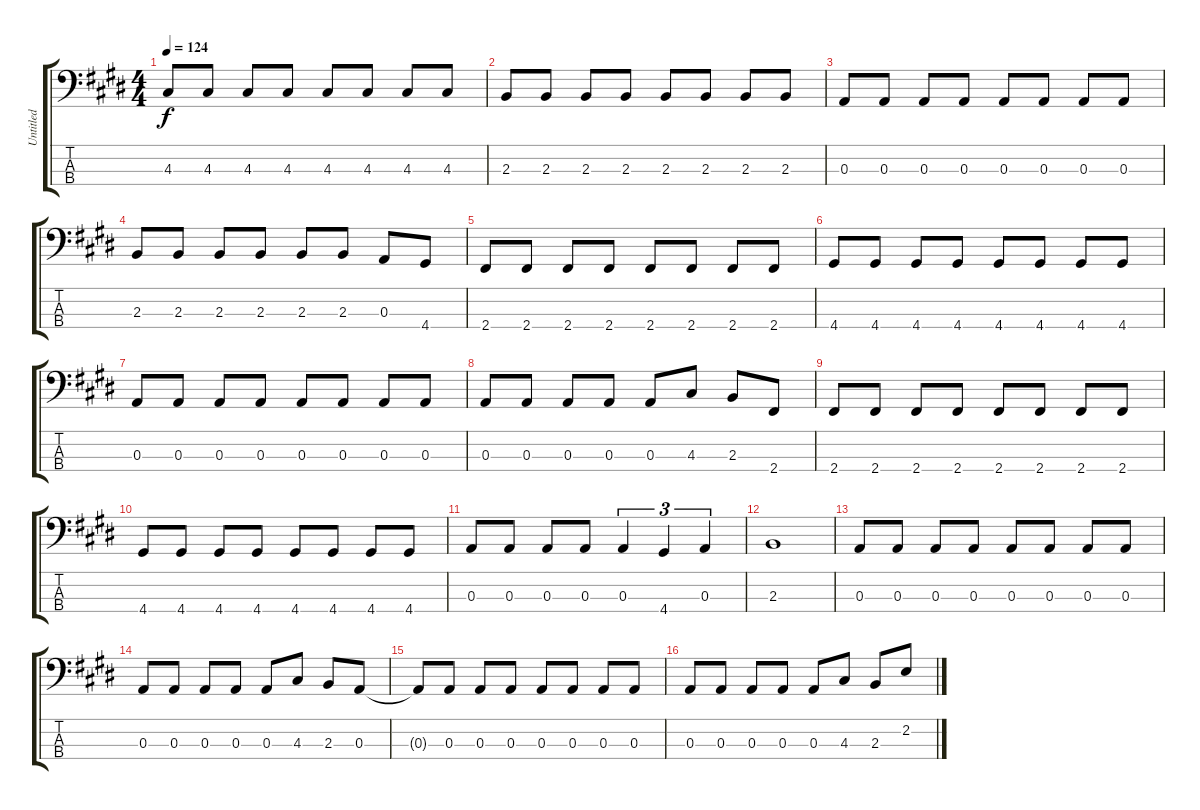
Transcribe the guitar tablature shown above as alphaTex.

\track ("Untitled" "Untitled") {instrument electricbassfinger}
\staff {score tabs}
\tuning (G2 D2 A1 E1) {hide}
\ts (4 4)
\tempo 124
\clef f4
\ks e
4.3.8{dy f} 4.3.8 4.3.8 4.3.8 4.3.8 4.3.8 4.3.8 4.3.8 |
\ks c#minor
2.3.8 2.3.8 2.3.8 2.3.8 2.3.8 2.3.8 2.3.8 2.3.8 |
0.3.8 0.3.8 0.3.8 0.3.8 0.3.8 0.3.8 0.3.8 0.3.8 |
2.3.8 2.3.8 2.3.8 2.3.8 2.3.8 2.3.8 0.3.8 4.4.8 |
\ks e
2.4.8 2.4.8 2.4.8 2.4.8 2.4.8 2.4.8 2.4.8 2.4.8 |
\ks c#minor
4.4.8 4.4.8 4.4.8 4.4.8 4.4.8 4.4.8 4.4.8 4.4.8 |
\ks e
0.3.8 0.3.8 0.3.8 0.3.8 0.3.8 0.3.8 0.3.8 0.3.8 |
\ks c#minor
0.3.8 0.3.8 0.3.8 0.3.8 0.3.8 4.3.8 2.3.8 2.4.8 |
\ks e
2.4.8 2.4.8 2.4.8 2.4.8 2.4.8 2.4.8 2.4.8 2.4.8 |
\ks c#minor
4.4.8 4.4.8 4.4.8 4.4.8 4.4.8 4.4.8 4.4.8 4.4.8 |
\ks e
0.3.8 0.3.8 0.3.8 0.3.8 0.3.4{tu (3 2)} 4.4.4{tu (3 2)} 0.3.4{tu (3 2)} |
\ks c#minor
2.3.1 |
\ks e
0.3.8 0.3.8 0.3.8 0.3.8 0.3.8 0.3.8 0.3.8 0.3.8 |
\ks c#minor
0.3.8 0.3.8 0.3.8 0.3.8 0.3.8 4.3.8 2.3.8 0.3.8 |
0.3{t}.8 0.3.8 0.3.8 0.3.8 0.3.8 0.3.8 0.3.8 0.3.8 |
0.3.8 0.3.8 0.3.8 0.3.8 0.3.8 4.3.8 2.3.8 2.2.8
